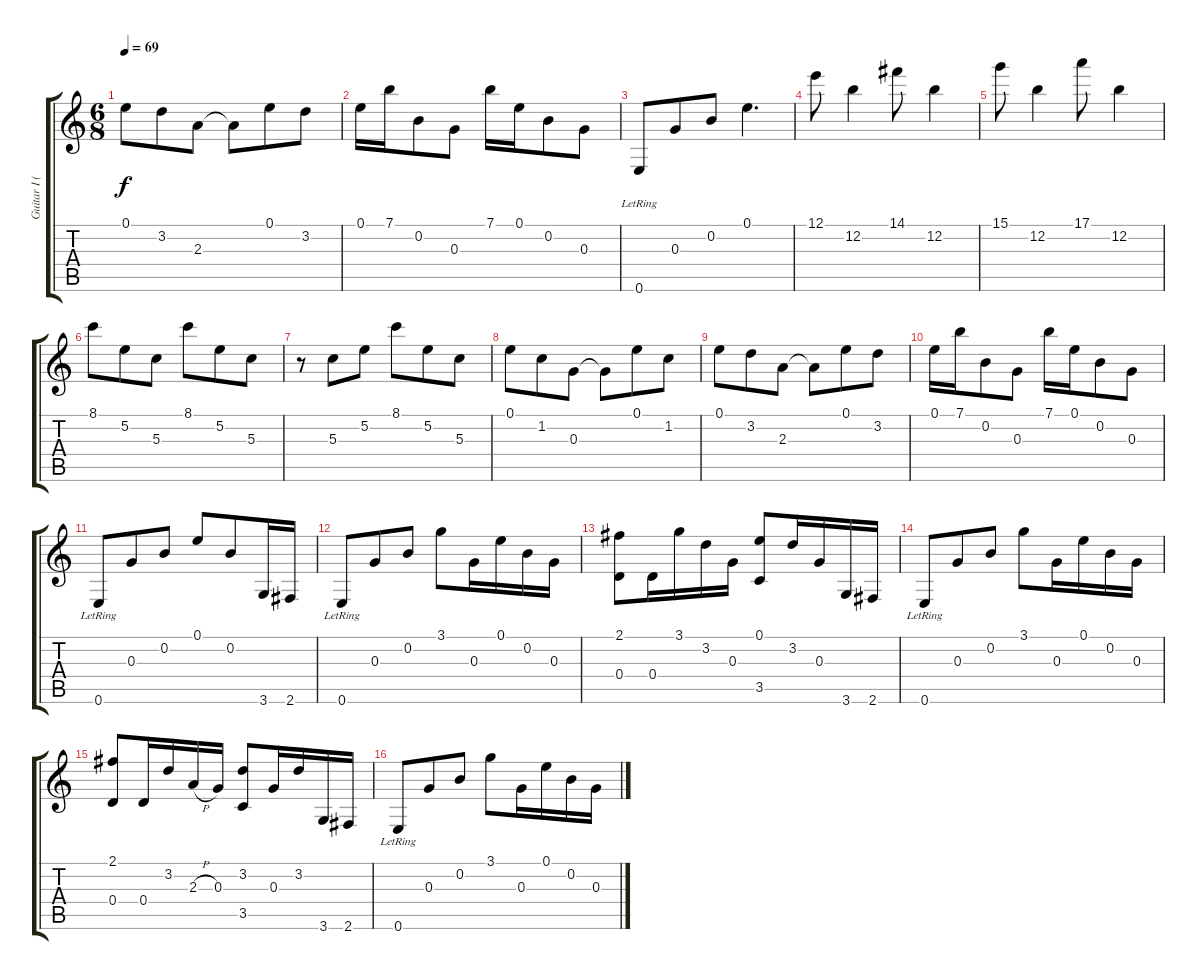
\track ("Guitar I (clean)" "Guitar I (") {solo instrument acousticguitarsteel}
\staff {score tabs}
\tuning (E4 B3 G3 D3 A2 E2) {hide}
\ts (6 8)
\tempo 69
\clef g2
\ks c
0.1.8{dy f} 3.2.8 2.3.8 2.3{t}.8 0.1.8 3.2.8 |
0.1.16 7.1.16 0.2.8 0.3.8 7.1.16 0.1.16 0.2.8 0.3.8 |
0.6{lr}.8 0.3.8 0.2.8 0.1.4{d} |
12.1.8 12.2.4 14.1.8 12.2.4 |
15.1.8 12.2.4 17.1.8 12.2.4 |
8.1.8 5.2.8 5.3.8 8.1.8 5.2.8 5.3.8 |
r.8 5.3.8 5.2.8 8.1.8 5.2.8 5.3.8 |
0.1.8 1.2.8 0.3.8 0.3{t}.8 0.1.8 1.2.8 |
0.1.8 3.2.8 2.3.8 2.3{t}.8 0.1.8 3.2.8 |
0.1.16 7.1.16 0.2.8 0.3.8 7.1.16 0.1.16 0.2.8 0.3.8 |
0.6{lr}.8 0.3.8 0.2.8 0.1.8 0.2.8 3.6.16 2.6.16 |
0.6{lr}.8 0.3.8 0.2.8 3.1.8 0.3.16 0.1.16 0.2.16 0.3.16 |
(2.1 0.4).8 0.4.16 3.1.16 3.2.16 0.3.16 (0.1 3.5).8 3.2.16 0.3.16 3.6.16 2.6.16 |
0.6{lr}.8 0.3.8 0.2.8 3.1.8 0.3.16 0.1.16 0.2.16 0.3.16 |
(2.1 0.4).8 0.4.16 3.2.16 2.3{h}.16 0.3.16 (3.2 3.5).8 0.3.16 3.2.16 3.6.16 2.6.16 |
0.6{lr}.8 0.3.8 0.2.8 3.1.8 0.3.16 0.1.16 0.2.16 0.3.16
